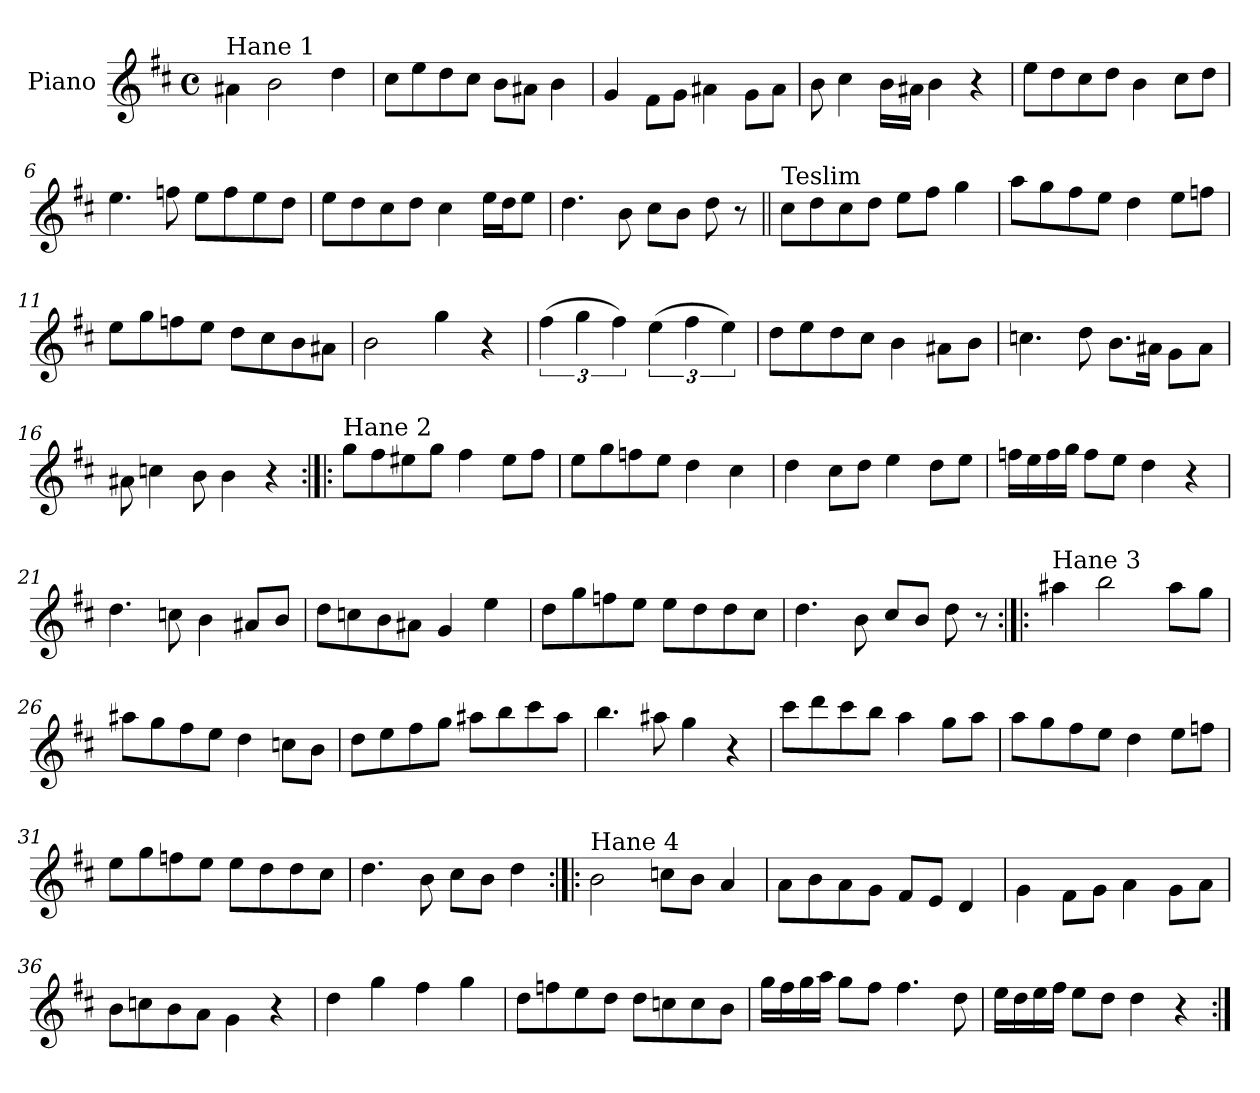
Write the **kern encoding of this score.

**kern
*part1
*staff1
*I"Piano
*I'Pno.
*clefG2
*k[f#c#]
*M4/4
*met(c)
=1
!LO:TX:a:t=Hane 1
4a#X\
2b\
4dd\
=2
8cc#\L
8ee\
8dd\
8cc#\J
8b\L
8a#X\J
4b\
=3
4g/
8f#\L
8g\J
4a#X\
8g\L
8a#\J
=4
8b\
4cc#\
16b\LL
16a#X\JJ
4b\
4r
!!LO:LB:g=z
=5
8ee\L
8dd\
8cc#\
8dd\J
4b\
8cc#\L
8dd\J
=6
4.ee\
8ffn\
8ee\L
8ff\
8ee\
8dd\J
=7
8ee\L
8dd\
8cc#\
8dd\J
4cc#\
16ee\LL
16dd\J
8ee\J
=8
4.dd\
8b\
8cc#\L
8b\J
8dd\
8r
!!LO:LB:g=z
=9||
!LO:TX:a:t=Teslim
8cc#\L
8dd\
8cc#\
8dd\J
8ee\L
8ff#\J
4gg\
=10
8aa\L
8gg\
8ff#\
8ee\J
4dd\
8ee\L
8ffn\J
=11
8ee\L
8gg\
8ffn\
8ee\J
8dd\L
8cc#\
8b\
8a#X\J
=12
2b\
4gg\
4r
!!LO:LB:g=z
=13
(>6ff#\
6gg\
6ff#\)
(>6ee\
6ff#\
6ee\)
=14
8dd\L
8ee\
8dd\
8cc#\J
4b\
8a#X\L
8b\J
=15
4.ccn\
8dd\
8.b\L
16a#X\Jk
8g\L
8a#\J
=16
8a#X\
4ccn\
8b\
4b\
4r
!!LO:LB:g=z
=17:|!|:
!LO:TX:a:t=Hane 2
8gg\L
8ff#\
8ee#X\
8gg\J
4ff#\
8ee#\L
8ff#\J
=18
8ee\L
8gg\
8ffn\
8ee\J
4dd\
4cc#\
=19
4dd\
8cc#\L
8dd\J
4ee\
8dd\L
8ee\J
=20
16ffn\LL
16ee\
16ff\
16gg\JJ
8ff\L
8ee\J
4dd\
4r
!!LO:LB:g=z
=21
4.dd\
8ccn\
4b\
8a#X/L
8b/J
=22
8dd\L
8ccn\
8b\
8a#X\J
4g/
4ee\
=23
8dd\L
8gg\
8ffn\
8ee\J
8ee\L
8dd\
8dd\
8cc#\J
=24
4.dd\
8b\
8cc#/L
8b/J
8dd\
8r
!!LO:LB:g=z
=25:|!|:
!LO:TX:a:t=Hane 3
4aa#X\
2bb\
8aa#\L
8gg\J
=26
8aa#X\L
8gg\
8ff#\
8ee\J
4dd\
8ccn\L
8b\J
=27
8dd\L
8ee\
8ff#\
8gg\J
8aa#X\L
8bb\
8ccc#\
8aa#\J
=28
4.bb\
8aa#X\
4gg\
4r
!!LO:LB:g=z
=29
8ccc#\L
8ddd\
8ccc#\
8bb\J
4aa\
8gg\L
8aa\J
=30
8aa\L
8gg\
8ff#\
8ee\J
4dd\
8ee\L
8ffn\J
=31
8ee\L
8gg\
8ffn\
8ee\J
8ee\L
8dd\
8dd\
8cc#\J
=32
4.dd\
8b\
8cc#\L
8b\J
4dd\
!!LO:LB:g=z
=33:|!|:
!LO:TX:a:t=Hane 4
2b\
8ccn\L
8b\J
4a/
=34
8a\L
8b\
8a\
8g\J
8f#/L
8e/J
4d/
=35
4g\
8f#\L
8g\J
4a\
8g\L
8a\J
=36
8b\L
8ccn\
8b\
8a\J
4g\
4r
!!LO:LB:g=z
=37
4dd\
4gg\
4ff#\
4gg\
=38
8dd\L
8ffn\
8ee\
8dd\J
8dd\L
8ccn\
8cc\
8b\J
=39
16gg\LL
16ff#\
16gg\
16aa\JJ
8gg\L
8ff#\J
4.ff#\
8dd\
=40
16ee\LL
16dd\
16ee\
16ff#\JJ
8ee\L
8dd\J
4dd\
4r
=:|!
*-
